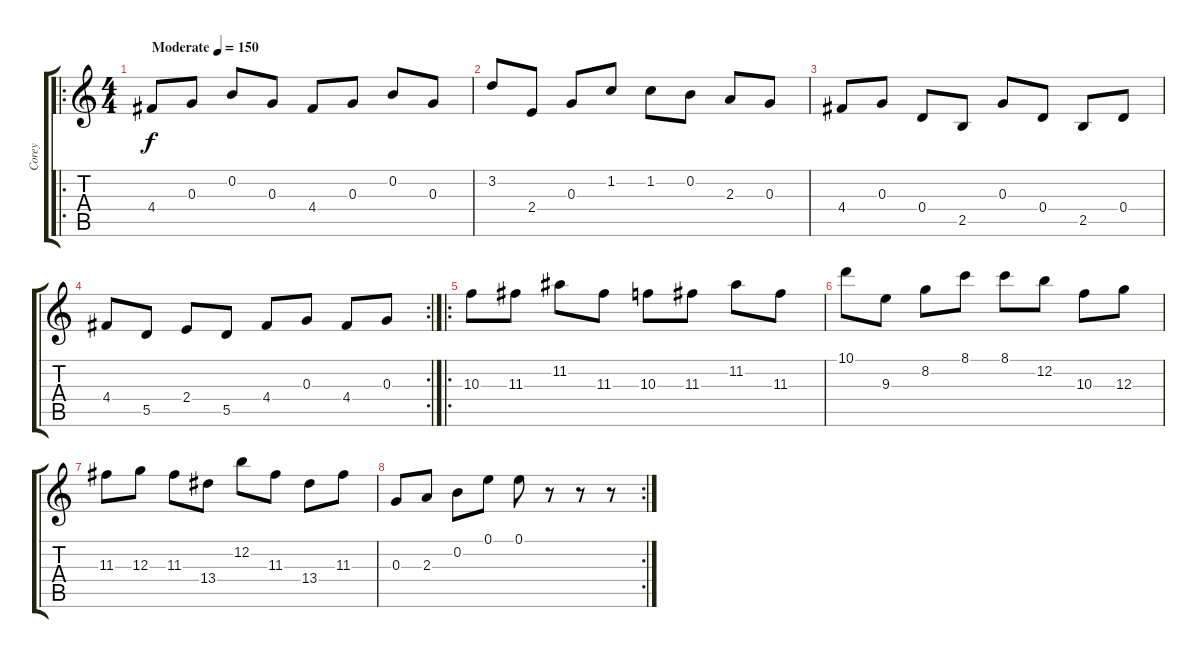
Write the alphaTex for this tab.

\track ("Corey" "Corey") {instrument electricguitarclean}
\staff {score tabs}
\tuning (E4 B3 G3 D3 A2 E2) {hide}
\ro
\ts (4 4)
\tempo (150 "Moderate")
\clef g2
\ks c
4.4.8{dy f instrument electricguitarclean} 0.3.8 0.2.8 0.3.8 4.4.8 0.3.8 0.2.8 0.3.8 |
3.2.8 2.4.8 0.3.8 1.2.8 1.2.8 0.2.8 2.3.8 0.3.8 |
4.4.8 0.3.8 0.4.8 2.5.8 0.3.8 0.4.8 2.5.8 0.4.8 |
\rc 2
4.4.8 5.5.8 2.4.8 5.5.8 4.4.8 0.3.8 4.4.8 0.3.8 |
\ro
10.3.8 11.3.8 11.2.8 11.3.8 10.3.8 11.3.8 11.2.8 11.3.8 |
10.1.8 9.3.8 8.2.8 8.1.8 8.1.8 12.2.8 10.3.8 12.3.8 |
11.3.8 12.3.8 11.3.8 13.4.8 12.2.8 11.3.8 13.4.8 11.3.8 |
\rc 2
0.3.8 2.3.8 0.2.8 0.1.8 0.1.8 r.8 r.8 r.8
